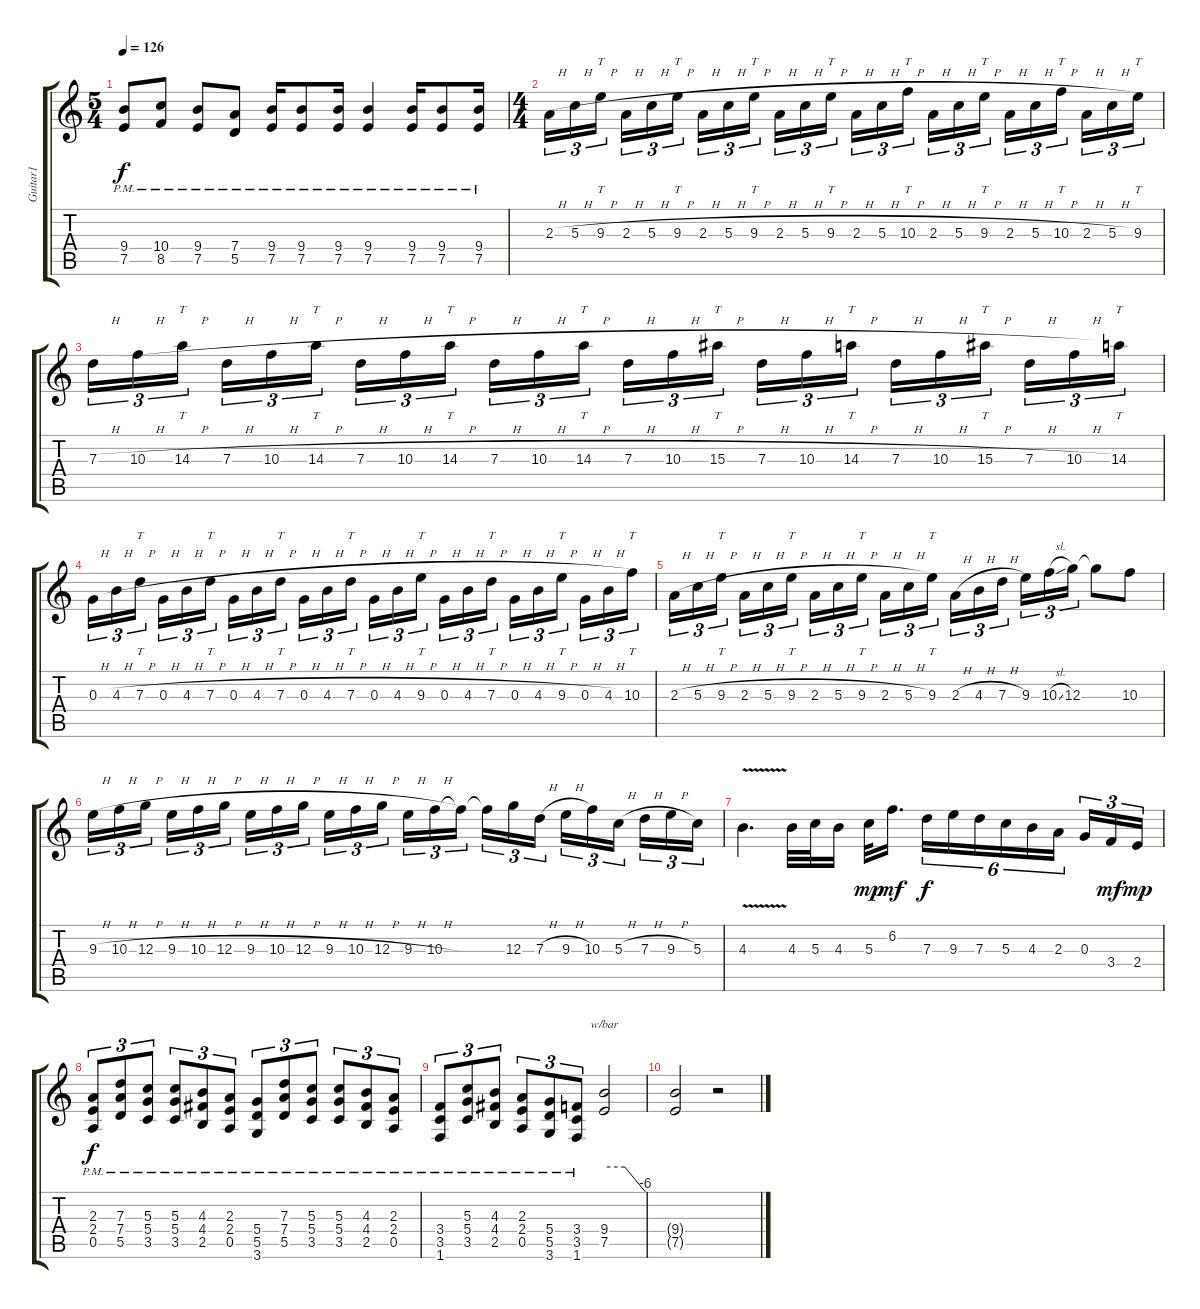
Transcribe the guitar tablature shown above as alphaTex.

\track ("Guitar1" "Guitar1") {instrument distortionguitar}
\staff {score tabs}
\tuning (E4 B3 G3 D3 A2 E2) {hide}
\ts (5 4)
\tempo 126
\clef g2
\ks c
(9.4{pm} 7.5{pm}).8{dy f} (10.4{pm} 8.5{pm}).8 (9.4{pm} 7.5{pm}).8 (7.4{pm} 5.5{pm}).8 (9.4{pm} 7.5{pm}).16 (9.4{pm} 7.5{pm}).8 (9.4{pm} 7.5{pm}).16 (9.4{pm} 7.5{pm}).4 (9.4{pm} 7.5{pm}).16 (9.4{pm} 7.5{pm}).8 (9.4{pm} 7.5{pm}).16 |
\ts (4 4)
2.3{h}.16{tu (3 2) volume 10 balance 12} 5.3{h}.16{tu (3 2)} 9.3{h}.16{tt tu (3 2) beam splitsecondary} 2.3{h}.16{tu (3 2)} 5.3{h}.16{tu (3 2)} 9.3{h}.16{tt tu (3 2)} 2.3{h}.16{tu (3 2)} 5.3{h}.16{tu (3 2)} 9.3{h}.16{tt tu (3 2) beam splitsecondary} 2.3{h}.16{tu (3 2)} 5.3{h}.16{tu (3 2)} 9.3{h}.16{tt tu (3 2)} 2.3{h}.16{tu (3 2)} 5.3{h}.16{tu (3 2)} 10.3{h}.16{tt tu (3 2) beam splitsecondary} 2.3{h}.16{tu (3 2)} 5.3{h}.16{tu (3 2)} 9.3{h}.16{tt tu (3 2)} 2.3{h}.16{tu (3 2)} 5.3{h}.16{tu (3 2)} 10.3{h}.16{tt tu (3 2) beam splitsecondary} 2.3{h}.16{tu (3 2)} 5.3{h}.16{tu (3 2)} 9.3.16{tt tu (3 2)} |
7.3{h}.16{tu (3 2)} 10.3{h}.16{tu (3 2)} 14.3{h}.16{tt tu (3 2) beam splitsecondary} 7.3{h}.16{tu (3 2)} 10.3{h}.16{tu (3 2)} 14.3{h}.16{tt tu (3 2)} 7.3{h}.16{tu (3 2)} 10.3{h}.16{tu (3 2)} 14.3{h}.16{tt tu (3 2) beam splitsecondary} 7.3{h}.16{tu (3 2)} 10.3{h}.16{tu (3 2)} 14.3{h}.16{tt tu (3 2)} 7.3{h}.16{tu (3 2)} 10.3{h}.16{tu (3 2)} 15.3{h}.16{tt tu (3 2) beam splitsecondary} 7.3{h}.16{tu (3 2)} 10.3{h}.16{tu (3 2)} 14.3{h}.16{tt tu (3 2)} 7.3{h}.16{tu (3 2)} 10.3{h}.16{tu (3 2)} 15.3{h}.16{tt tu (3 2) beam splitsecondary} 7.3{h}.16{tu (3 2)} 10.3{h}.16{tu (3 2)} 14.3.16{tt tu (3 2)} |
0.3{h}.16{tu (3 2)} 4.3{h}.16{tu (3 2)} 7.3{h}.16{tt tu (3 2) beam splitsecondary} 0.3{h}.16{tu (3 2)} 4.3{h}.16{tu (3 2)} 7.3{h}.16{tt tu (3 2)} 0.3{h}.16{tu (3 2)} 4.3{h}.16{tu (3 2)} 7.3{h}.16{tt tu (3 2) beam splitsecondary} 0.3{h}.16{tu (3 2)} 4.3{h}.16{tu (3 2)} 7.3{h}.16{tt tu (3 2)} 0.3{h}.16{tu (3 2)} 4.3{h}.16{tu (3 2)} 9.3{h}.16{tt tu (3 2) beam splitsecondary} 0.3{h}.16{tu (3 2)} 4.3{h}.16{tu (3 2)} 7.3{h}.16{tt tu (3 2)} 0.3{h}.16{tu (3 2)} 4.3{h}.16{tu (3 2)} 9.3{h}.16{tt tu (3 2) beam splitsecondary} 0.3{h}.16{tu (3 2)} 4.3{h}.16{tu (3 2)} 10.3.16{tt tu (3 2)} |
2.3{h}.16{tu (3 2)} 5.3{h}.16{tu (3 2)} 9.3{h}.16{tt tu (3 2) beam splitsecondary} 2.3{h}.16{tu (3 2)} 5.3{h}.16{tu (3 2)} 9.3{h}.16{tt tu (3 2)} 2.3{h}.16{tu (3 2)} 5.3{h}.16{tu (3 2)} 9.3{h}.16{tt tu (3 2) beam splitsecondary} 2.3{h}.16{tu (3 2)} 5.3{h}.16{tu (3 2)} 9.3.16{tt tu (3 2)} 2.3{h}.16{tu (3 2)} 4.3{h}.16{tu (3 2)} 7.3{h}.16{tu (3 2) beam splitsecondary} 9.3.16{tu (3 2)} 10.3{sl}.16{tu (3 2)} 12.3.16{tu (3 2)} 12.3{t}.8 10.3.8 |
9.3{h}.16{tu (3 2)} 10.3{h}.16{tu (3 2)} 12.3{h}.16{tu (3 2) beam splitsecondary} 9.3{h}.16{tu (3 2)} 10.3{h}.16{tu (3 2)} 12.3{h}.16{tu (3 2)} 9.3{h}.16{tu (3 2)} 10.3{h}.16{tu (3 2)} 12.3{h}.16{tu (3 2) beam splitsecondary} 9.3{h}.16{tu (3 2)} 10.3{h}.16{tu (3 2)} 12.3{h}.16{tu (3 2)} 9.3{h}.16{tu (3 2)} 10.3{h}.16{tu (3 2)} 10.3{t}.16{tu (3 2) beam splitsecondary} 10.3{t}.16{tu (3 2)} 12.3.16{tu (3 2)} 7.3{h}.16{tu (3 2)} 9.3{h}.16{tu (3 2)} 10.3.16{tu (3 2)} 5.3{h}.16{tu (3 2) beam splitsecondary} 7.3{h}.16{tu (3 2)} 9.3{h}.16{tu (3 2)} 5.3.16{tu (3 2)} |
4.3{v}.4{d} 4.3.32 5.3.32 4.3.16 5.3.32{dy mp} 6.2.16{d dy mf beam splitsecondary} 7.3.16{tu (6 4) dy f} 9.3.16{tu (6 4)} 7.3.16{tu (6 4)} 5.3.16{tu (6 4)} 4.3.16{tu (6 4)} 2.3.16{tu (6 4) beam splitsecondary} 0.3.16{tu (3 2)} 3.4.16{tu (3 2) dy mf} 2.4.16{tu (3 2) dy mp} |
(2.3{pm} 2.4{pm} 0.5{pm}).8{tu (3 2) dy f volume 10 balance 16} (7.3{pm} 7.4{pm} 5.5{pm}).8{tu (3 2)} (5.3 5.4{pm} 3.5{pm}).8{tu (3 2)} (5.3{pm} 5.4{pm} 3.5{pm}).8{tu (3 2)} (4.3{pm} 4.4{pm} 2.5{pm}).8{tu (3 2)} (2.3{pm} 2.4{pm} 0.5{pm}).8{tu (3 2)} (5.4{pm} 5.5{pm} 3.6{pm}).8{tu (3 2)} (7.3{pm} 7.4{pm} 5.5{pm}).8{tu (3 2)} (5.3{pm} 5.4{pm} 3.5{pm}).8{tu (3 2)} (5.3{pm} 5.4{pm} 3.5{pm}).8{tu (3 2)} (4.3{pm} 4.4{pm} 2.5{pm}).8{tu (3 2)} (2.3{pm} 2.4{pm} 0.5{pm}).8{tu (3 2)} |
(3.4{pm} 3.5{pm} 1.6{pm}).8{tu (3 2)} (5.3{pm} 5.4{pm} 3.5{pm}).8{tu (3 2)} (4.3{pm} 4.4{pm} 2.5{pm}).8{tu (3 2)} (2.3{pm} 2.4{pm} 0.5{pm}).8{tu (3 2)} (5.4{pm} 5.5{pm} 3.6).8{tu (3 2)} (3.4{pm} 3.5{pm} 1.6{pm}).8{tu (3 2)} (9.4 7.5).2{tbe (custom default 0 0 30 0 60 -24)} |
(9.4{t} 7.5{t}).2 r.2
